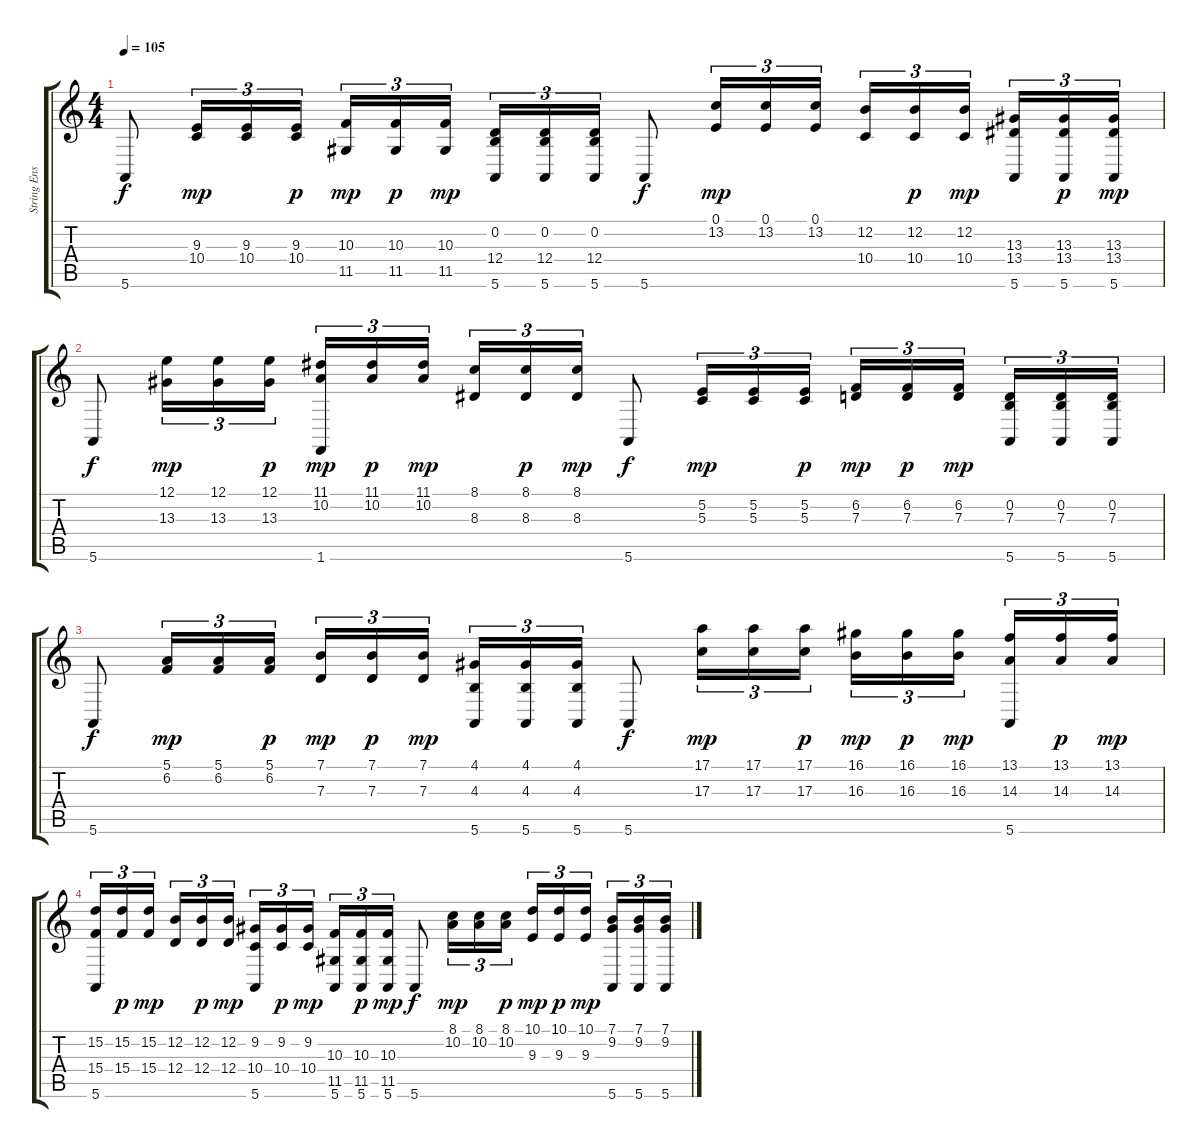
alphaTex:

\track ("String Ensemble" "String Ens") {instrument stringensemble1}
\staff {score tabs}
\tuning (E4 B3 G3 D3 A2 E2) {hide}
\ts (4 4)
\tempo 105
\clef g2
\ks c
5.6.8{dy f} (9.3 10.4).16{tu (3 2) dy mp} (9.3 10.4).16{tu (3 2)} (9.3 10.4).16{tu (3 2) dy p} (10.3 11.5).16{tu (3 2) dy mp} (10.3 11.5).16{tu (3 2) dy p} (10.3 11.5).16{tu (3 2) dy mp beam splitsecondary} (0.2 12.4 5.6).16{tu (3 2)} (0.2 12.4 5.6).16{tu (3 2)} (0.2 12.4 5.6).16{tu (3 2)} 5.6.8{dy f} (0.1 13.2).16{tu (3 2) dy mp} (0.1 13.2).16{tu (3 2)} (0.1 13.2).16{tu (3 2)} (12.2 10.4).16{tu (3 2)} (12.2 10.4).16{tu (3 2) dy p} (12.2 10.4).16{tu (3 2) dy mp beam splitsecondary} (13.3 13.4 5.6).16{tu (3 2)} (13.3 13.4 5.6).16{tu (3 2) dy p} (13.3 13.4 5.6).16{tu (3 2) dy mp} |
5.6.8{dy f} (12.1 13.3).16{tu (3 2) dy mp} (12.1 13.3).16{tu (3 2)} (12.1 13.3).16{tu (3 2) dy p} (11.1 10.2 1.6).16{tu (3 2) dy mp} (11.1 10.2).16{tu (3 2) dy p} (11.1 10.2).16{tu (3 2) dy mp beam splitsecondary} (8.1 8.3).16{tu (3 2)} (8.1 8.3).16{tu (3 2) dy p} (8.1 8.3).16{tu (3 2) dy mp} 5.6.8{dy f} (5.2 5.3).16{tu (3 2) dy mp} (5.2 5.3).16{tu (3 2)} (5.2 5.3).16{tu (3 2) dy p} (6.2 7.3).16{tu (3 2) dy mp} (6.2 7.3).16{tu (3 2) dy p} (6.2 7.3).16{tu (3 2) dy mp beam splitsecondary} (0.2 7.3 5.6).16{tu (3 2)} (0.2 7.3 5.6).16{tu (3 2)} (0.2 7.3 5.6).16{tu (3 2)} |
5.6.8{dy f} (5.1 6.2).16{tu (3 2) dy mp} (5.1 6.2).16{tu (3 2)} (5.1 6.2).16{tu (3 2) dy p} (7.1 7.3).16{tu (3 2) dy mp} (7.1 7.3).16{tu (3 2) dy p} (7.1 7.3).16{tu (3 2) dy mp beam splitsecondary} (4.1 4.3 5.6).16{tu (3 2)} (4.1 4.3 5.6).16{tu (3 2)} (4.1 4.3 5.6).16{tu (3 2)} 5.6.8{dy f} (17.1 17.3).16{tu (3 2) dy mp} (17.1 17.3).16{tu (3 2)} (17.1 17.3).16{tu (3 2) dy p} (16.1 16.3).16{tu (3 2) dy mp} (16.1 16.3).16{tu (3 2) dy p} (16.1 16.3).16{tu (3 2) dy mp beam splitsecondary} (13.1 14.3 5.6).16{tu (3 2)} (13.1 14.3).16{tu (3 2) dy p} (13.1 14.3).16{tu (3 2) dy mp} |
(15.2 15.4 5.6).16{tu (3 2)} (15.2 15.4).16{tu (3 2) dy p} (15.2 15.4).16{tu (3 2) dy mp beam splitsecondary} (12.2 12.4).16{tu (3 2)} (12.2 12.4).16{tu (3 2) dy p} (12.2 12.4).16{tu (3 2) dy mp} (9.2 10.4 5.6).16{tu (3 2)} (9.2 10.4).16{tu (3 2) dy p} (9.2 10.4).16{tu (3 2) dy mp beam splitsecondary} (10.3 11.5 5.6).16{tu (3 2)} (10.3 11.5 5.6).16{tu (3 2) dy p} (10.3 11.5 5.6).16{tu (3 2) dy mp} 5.6.8{dy f} (8.1 10.2).16{tu (3 2) dy mp} (8.1 10.2).16{tu (3 2)} (8.1 10.2).16{tu (3 2) dy p} (10.1 9.3).16{tu (3 2) dy mp} (10.1 9.3).16{tu (3 2) dy p} (10.1 9.3).16{tu (3 2) dy mp beam splitsecondary} (7.1 9.2 5.6).16{tu (3 2)} (7.1 9.2 5.6).16{tu (3 2)} (7.1 9.2 5.6).16{tu (3 2)}
